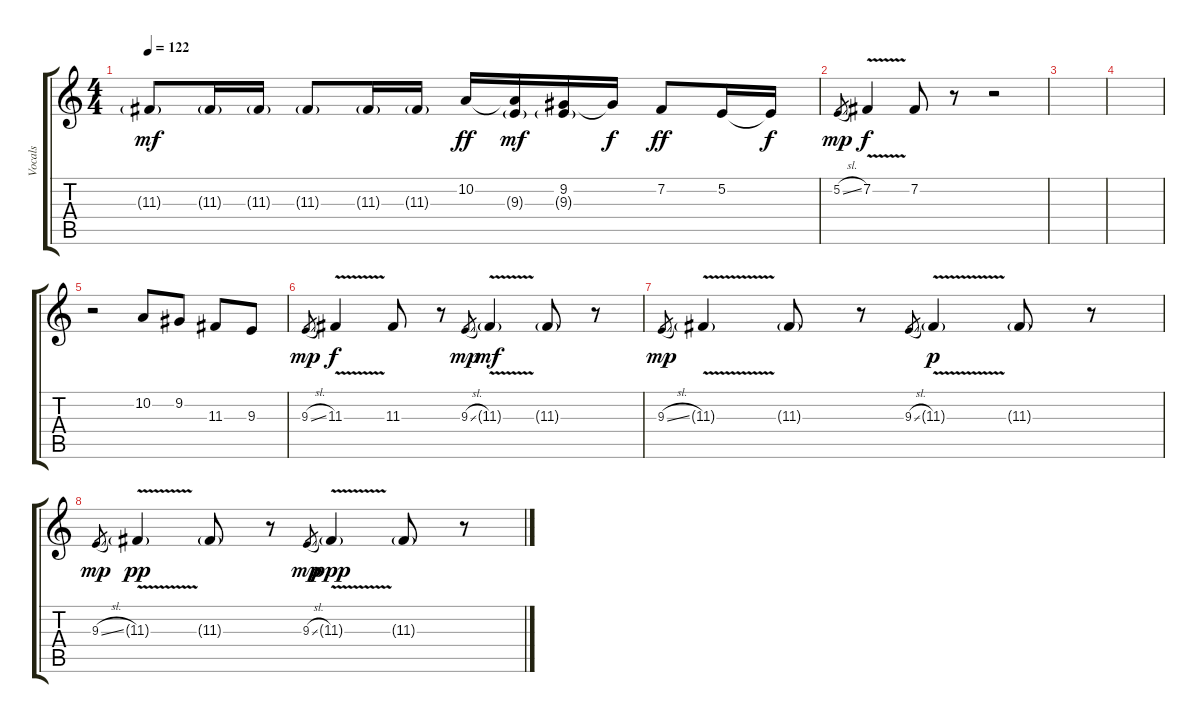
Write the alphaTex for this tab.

\track ("Vocals" "Vocals") {instrument clarinet}
\staff {score tabs}
\tuning (E4 B3 G3 D3 A2 E2) {hide}
\ts (4 4)
\tempo 122
\clef g2
\ks c
11.3{g}.8{dy mf} 11.3{g}.16 11.3{g}.16 11.3{g}.8 11.3{g}.16 11.3{g}.16 10.2.16{dy ff} (10.2{t} 9.3{g}).16{dy mf} (9.2 9.3{g}).16 9.2{t}.16{dy f} 7.2.8{dy ff} 5.2.16 5.2{t}.16{dy f} |
5.2{sl}.8{gr dy mp} 7.2{v}.4{dy f} 7.2.8 r.8 r.2 |
|
|
r.2 10.2.8 9.2.8 11.3.8 9.3.8 |
9.3{sl}.8{gr dy mp} 11.3{v}.4{dy f} 11.3.8 r.8 9.3{sl}.8{gr dy mp} 11.3{v g}.4{dy mf} 11.3{g}.8 r.8 |
9.3{sl}.8{gr dy mp} 11.3{v g}.4 11.3{g}.8 r.8 9.3{sl}.8{gr} 11.3{v g}.4{dy p} 11.3{g}.8 r.8 |
9.3{sl}.8{gr dy mp} 11.3{v g}.4{dy pp} 11.3{g}.8 r.8 9.3{sl}.8{gr dy mp} 11.3{v g}.4{dy ppp} 11.3{g}.8 r.8
